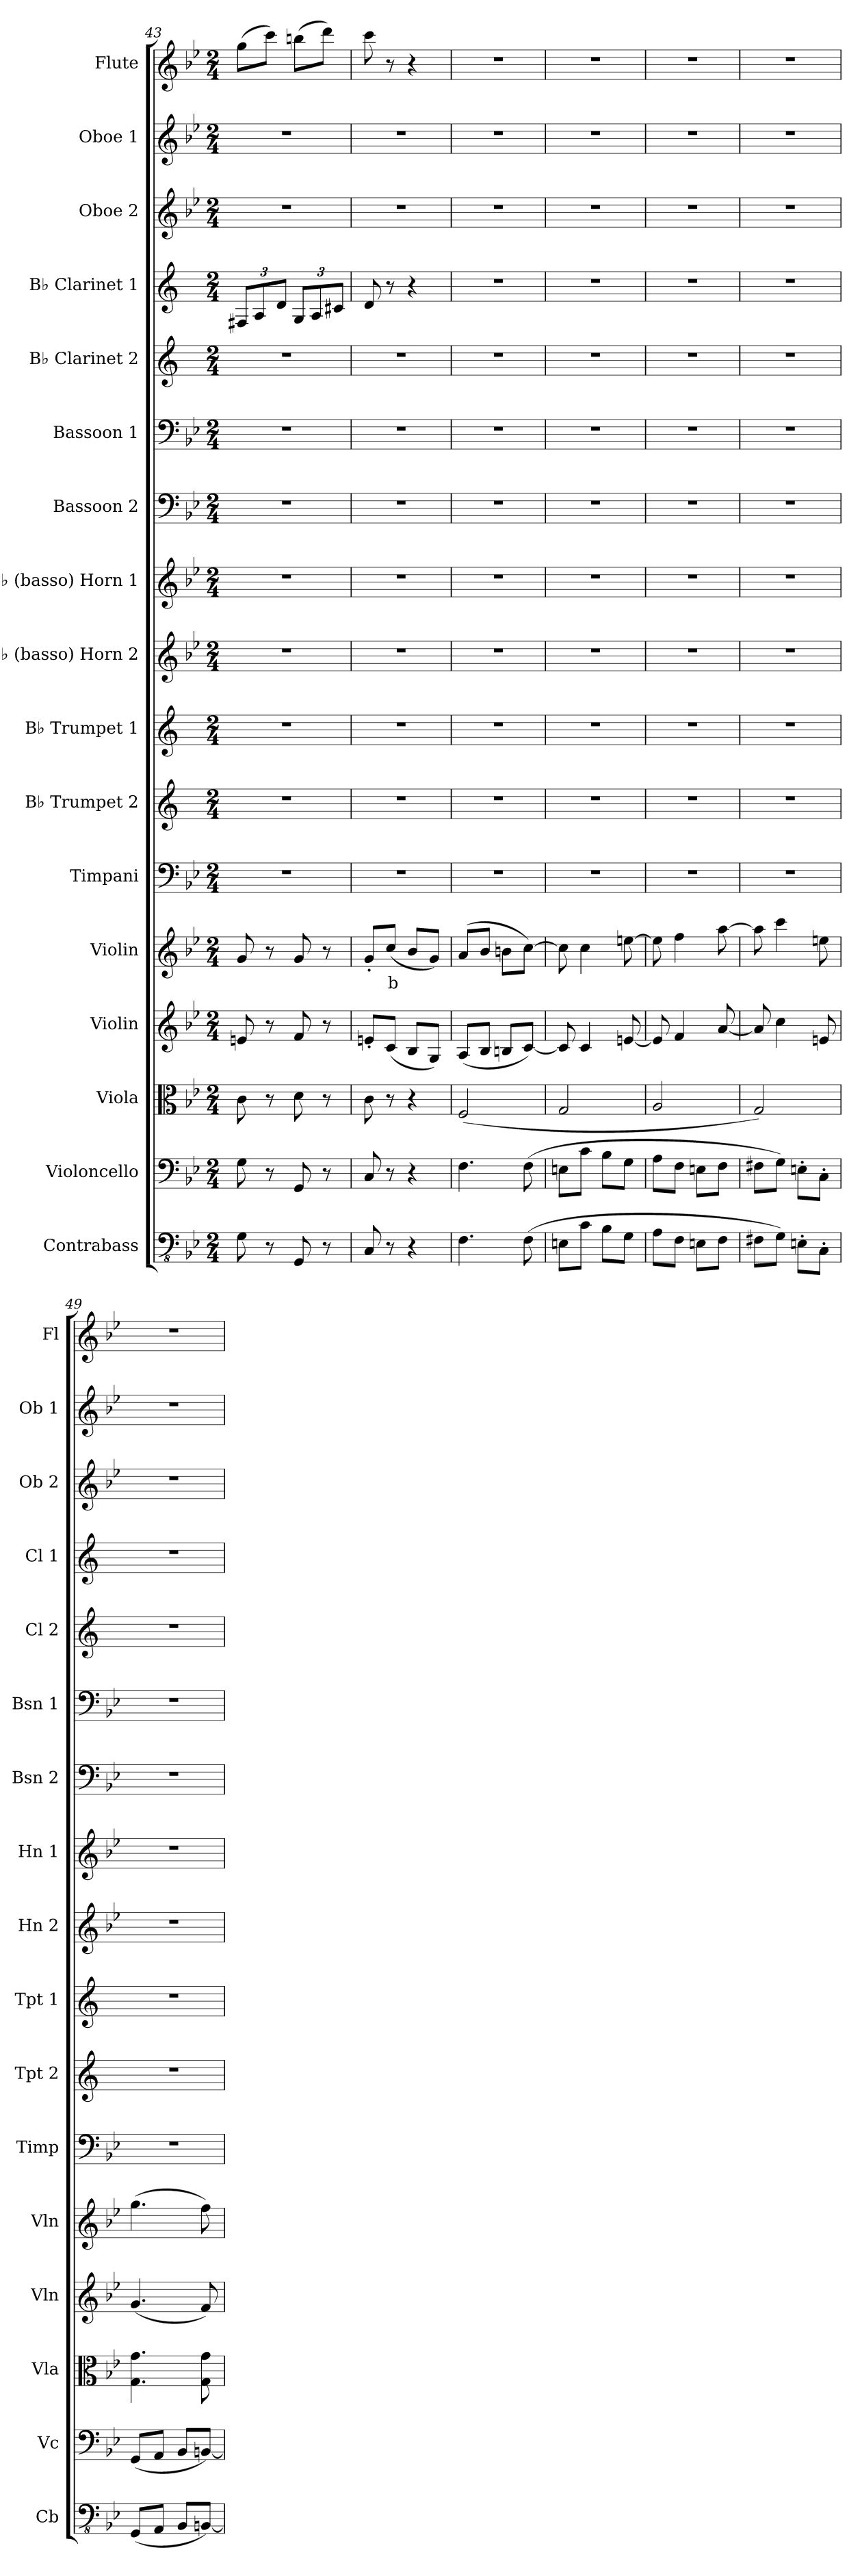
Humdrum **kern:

**kern	**kern	**kern	**kern	**kern	**text	**kern	**kern	**kern	**kern	**kern	**kern	**kern	**kern	**kern	**kern	**kern	**kern
*part17	*part16	*part15	*part14	*part13	*part13	*part12	*part11	*part10	*part9	*part8	*part7	*part6	*part5	*part4	*part3	*part2	*part1
*staff17	*staff16	*staff15	*staff14	*staff13	*staff13	*staff12	*staff11	*staff10	*staff9	*staff8	*staff7	*staff6	*staff5	*staff4	*staff3	*staff2	*staff1
*I"Contrabass	*I"Violoncello	*I"Viola	*I"Violin	*I"Violin	*	*I"Timpani	*I"B♭ Trumpet 2	*I"B♭ Trumpet 1	*I"B♭ (basso) Horn 2	*I"B♭ (basso) Horn 1	*I"Bassoon 2	*I"Bassoon 1	*I"B♭ Clarinet 2	*I"B♭ Clarinet 1	*I"Oboe 2	*I"Oboe 1	*I"Flute
*I'Cb	*I'Vc	*I'Vla	*I'Vln	*I'Vln	*	*I'Timp	*I'Tpt 2	*I'Tpt 1	*I'Hn 2	*I'Hn 1	*I'Bsn 2	*I'Bsn 1	*I'Cl 2	*I'Cl 1	*I'Ob 2	*I'Ob 1	*I'Fl
*clefFv4	*clefF4	*clefC3	*clefG2	*clefG2	*	*clefF4	*clefG2	*clefG2	*clefG2	*clefG2	*clefF4	*clefF4	*clefG2	*clefG2	*clefG2	*clefG2	*clefG2
*	*	*	*	*	*	*	*ITrd1c2	*ITrd1c2	*ITrd8c14	*ITrd8c14	*	*	*ITrd1c2	*ITrd1c2	*	*	*
*k[b-e-]	*k[b-e-]	*k[b-e-]	*k[b-e-]	*k[b-e-]	*	*k[b-e-]	*k[b-e-]	*k[b-e-]	*k[b-e-]	*k[b-e-]	*k[b-e-]	*k[b-e-]	*k[b-e-]	*k[b-e-]	*k[b-e-]	*k[b-e-]	*k[b-e-]
*M2/4	*M2/4	*M2/4	*M2/4	*M2/4	*	*M2/4	*M2/4	*M2/4	*M2/4	*M2/4	*M2/4	*M2/4	*M2/4	*M2/4	*M2/4	*M2/4	*M2/4
*	*	*	*	*	*	*	*	*	*	*	*	*	*	*Xbrackettup	*	*	*
=43	=43	=43	=43	=43	=43	=43	=43	=43	=43	=43	=43	=43	=43	=43	=43	=43	=43
8GG\	8G\	8c\	8en/	8g/	.	2r	2r	2r	2r	2r	2r	2r	2r	12En/L	2r	2r	(>8gg\L
.	.	.	.	.	.	.	.	.	.	.	.	.	.	12G/	.	.	.
8r	8r	8r	8r	8r	.	.	.	.	.	.	.	.	.	.	.	.	8ccc\J)
.	.	.	.	.	.	.	.	.	.	.	.	.	.	12c/J	.	.	.
8GGG/	8GG/	8d\	8f/	8g/	.	.	.	.	.	.	.	.	.	12F/L	.	.	(>8bbn\L
.	.	.	.	.	.	.	.	.	.	.	.	.	.	12G/	.	.	.
8r	8r	8r	8r	8r	.	.	.	.	.	.	.	.	.	.	.	.	8ddd\J)
.	.	.	.	.	.	.	.	.	.	.	.	.	.	12Bn/J	.	.	.
=44	=44	=44	=44	=44	=44	=44	=44	=44	=44	=44	=44	=44	=44	=44	=44	=44	=44
8CC/	8C/	8c\	8en'/L	8g'/L	.	2r	2r	2r	2r	2r	2r	2r	2r	8c/	2r	2r	8ccc\
!	!	!	!	!	!LO:LY:b:color=#FF0000	!	!	!	!	!	!	!	!	!	!	!	!
8r	8r	8r	(<8c/J	(<8cc/J	b	.	.	.	.	.	.	.	.	8r	.	.	8r
4r	4r	4r	8B-/L	8b-/L	.	.	.	.	.	.	.	.	.	4r	.	.	4r
.	.	.	8G/J)	8g/J)	.	.	.	.	.	.	.	.	.	.	.	.	.
=45	=45	=45	=45	=45	=45	=45	=45	=45	=45	=45	=45	=45	=45	=45	=45	=45	=45
4.FF\	4.F\	(>2F/	(<8A/L	(>8a/L	.	2r	2r	2r	2r	2r	2r	2r	2r	2r	2r	2r	2r
.	.	.	8B-/J	8b-/J	.	.	.	.	.	.	.	.	.	.	.	.	.
.	.	.	8Bn/L	8bn\L	.	.	.	.	.	.	.	.	.	.	.	.	.
(>8FF\	(>8F\	.	[8c/J)	[8cc\J)	.	.	.	.	.	.	.	.	.	.	.	.	.
=46	=46	=46	=46	=46	=46	=46	=46	=46	=46	=46	=46	=46	=46	=46	=46	=46	=46
8EEn\L	8En\L	2G/	8c/]	8cc\]	.	2r	2r	2r	2r	2r	2r	2r	2r	2r	2r	2r	2r
8C\J	8c\J	.	4c/	4cc\	.	.	.	.	.	.	.	.	.	.	.	.	.
8BB-\L	8B-\L	.	.	.	.	.	.	.	.	.	.	.	.	.	.	.	.
8GG\J	8G\J	.	[8en/	[8een\	.	.	.	.	.	.	.	.	.	.	.	.	.
=47	=47	=47	=47	=47	=47	=47	=47	=47	=47	=47	=47	=47	=47	=47	=47	=47	=47
8AA\L	8A\L	2A/	8e/]	8ee\]	.	2r	2r	2r	2r	2r	2r	2r	2r	2r	2r	2r	2r
8FF\J	8F\J	.	4f/	4ff\	.	.	.	.	.	.	.	.	.	.	.	.	.
8EEn\L	8En\L	.	.	.	.	.	.	.	.	.	.	.	.	.	.	.	.
8FF\J	8F\J	.	[8a/	[8aa\	.	.	.	.	.	.	.	.	.	.	.	.	.
!!LO:PB:g=z
=48	=48	=48	=48	=48	=48	=48	=48	=48	=48	=48	=48	=48	=48	=48	=48	=48	=48
8FF#X\L	8F#X\L	2G/)	8a/]	8aa\]	.	2r	2r	2r	2r	2r	2r	2r	2r	2r	2r	2r	2r
8GG\J)	8G\J)	.	4cc\	4ccc\	.	.	.	.	.	.	.	.	.	.	.	.	.
8EEn'\L	8En'\L	.	.	.	.	.	.	.	.	.	.	.	.	.	.	.	.
8CC'\J	8C'\J	.	8en/	8een\	.	.	.	.	.	.	.	.	.	.	.	.	.
=49	=49	=49	=49	=49	=49	=49	=49	=49	=49	=49	=49	=49	=49	=49	=49	=49	=49
(<8GGG/L	(<8GG/L	4.G\ 4.g\	(<4.g/	(>4.gg\	.	2r	2r	2r	2r	2r	2r	2r	2r	2r	2r	2r	2r
8AAA/J	8AA/J	.	.	.	.	.	.	.	.	.	.	.	.	.	.	.	.
8BBB-/L	8BB-/L	.	.	.	.	.	.	.	.	.	.	.	.	.	.	.	.
[8BBBn/J)	[8BBn/J)	8G\ 8g\	8f/)	8ff\)	.	.	.	.	.	.	.	.	.	.	.	.	.
=	=	=	=	=	=	=	=	=	=	=	=	=	=	=	=	=	=
*-	*-	*-	*-	*-	*-	*-	*-	*-	*-	*-	*-	*-	*-	*-	*-	*-	*-
